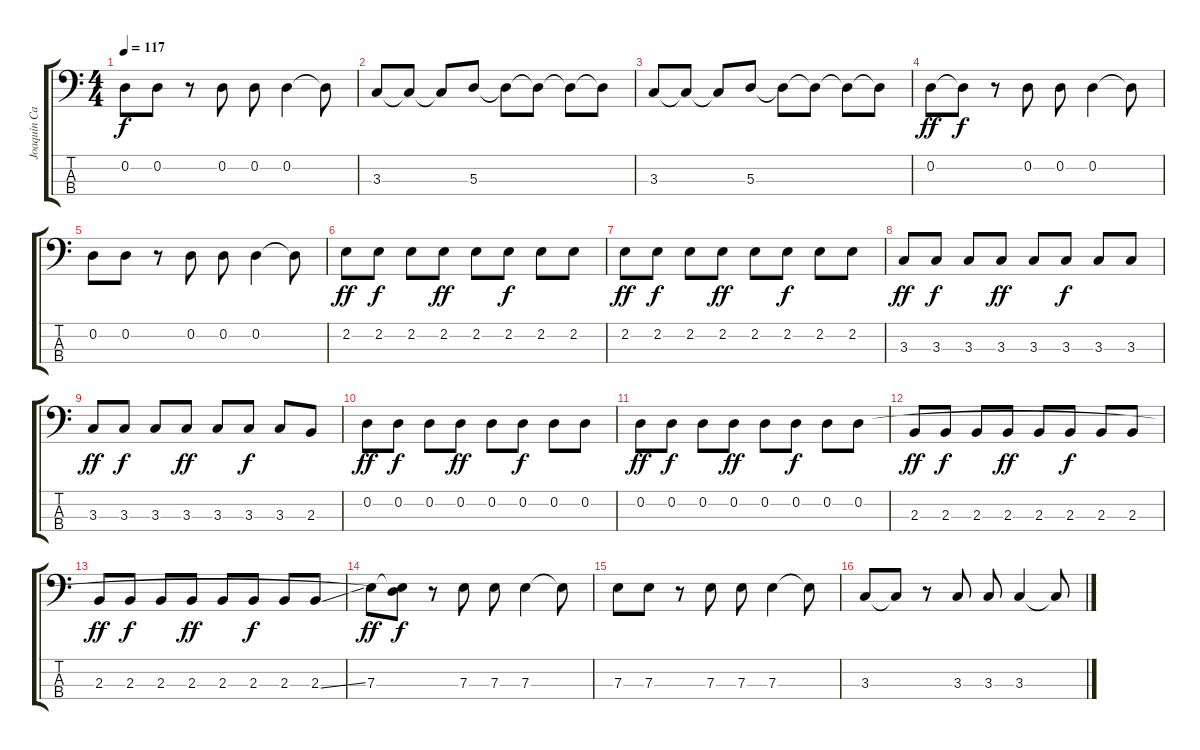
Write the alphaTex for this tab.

\track ("Joaquín Cardiel - Bajo" "Joaquín Ca") {instrument electricbasspick}
\staff {score tabs}
\tuning (G2 D2 A1 E1) {hide}
\ts (4 4)
\tempo 117
\clef f4
\ks c
0.2.8{dy f} 0.2.8 r.8 0.2.8 0.2.8 0.2.4 0.2{t}.8 |
3.3.8 3.3{t}.8 3.3{t}.8 5.3.8 5.3{t}.8 5.3{t}.8 5.3{t}.8 5.3{t}.8 |
3.3.8 3.3{t}.8 3.3{t}.8 5.3.8 5.3{t}.8 5.3{t}.8 5.3{t}.8 5.3{t}.8 |
0.2.8{dy ff} 0.2{t}.8{dy f} r.8 0.2.8 0.2.8 0.2.4 0.2{t}.8 |
0.2.8 0.2.8 r.8 0.2.8 0.2.8 0.2.4 0.2{t}.8 |
2.2.8{dy ff} 2.2.8{dy f} 2.2.8 2.2.8{dy ff} 2.2.8 2.2.8{dy f} 2.2.8 2.2.8 |
2.2.8{dy ff} 2.2.8{dy f} 2.2.8 2.2.8{dy ff} 2.2.8 2.2.8{dy f} 2.2.8 2.2.8 |
3.3.8{dy ff} 3.3.8{dy f} 3.3.8 3.3.8{dy ff} 3.3.8 3.3.8{dy f} 3.3.8 3.3.8 |
3.3.8{dy ff} 3.3.8{dy f} 3.3.8 3.3.8{dy ff} 3.3.8 3.3.8{dy f} 3.3.8 2.3.8 |
0.2.8{dy ff} 0.2.8{dy f} 0.2.8 0.2.8{dy ff} 0.2.8 0.2.8{dy f} 0.2.8 0.2.8 |
0.2.8{dy ff} 0.2.8{dy f} 0.2.8 0.2.8{dy ff} 0.2.8 0.2.8{dy f} 0.2.8 0.2.8 |
2.3.8{dy ff} 2.3.8{dy f} 2.3.8 2.3.8{dy ff} 2.3.8 2.3.8{dy f} 2.3.8 2.3.8 |
2.3.8{dy ff} 2.3.8{dy f} 2.3.8 2.3.8{dy ff} 2.3.8 2.3.8{dy f} 2.3.8 2.3{ss}.8 |
7.3.8{dy ff} (0.2{t} 7.3{t}).8{dy f} r.8 7.3.8 7.3.8 7.3.4 7.3{t}.8 |
7.3.8 7.3.8 r.8 7.3.8 7.3.8 7.3.4 7.3{t}.8 |
3.3.8 3.3{t}.8 r.8 3.3.8 3.3.8 3.3.4 3.3{t}.8
